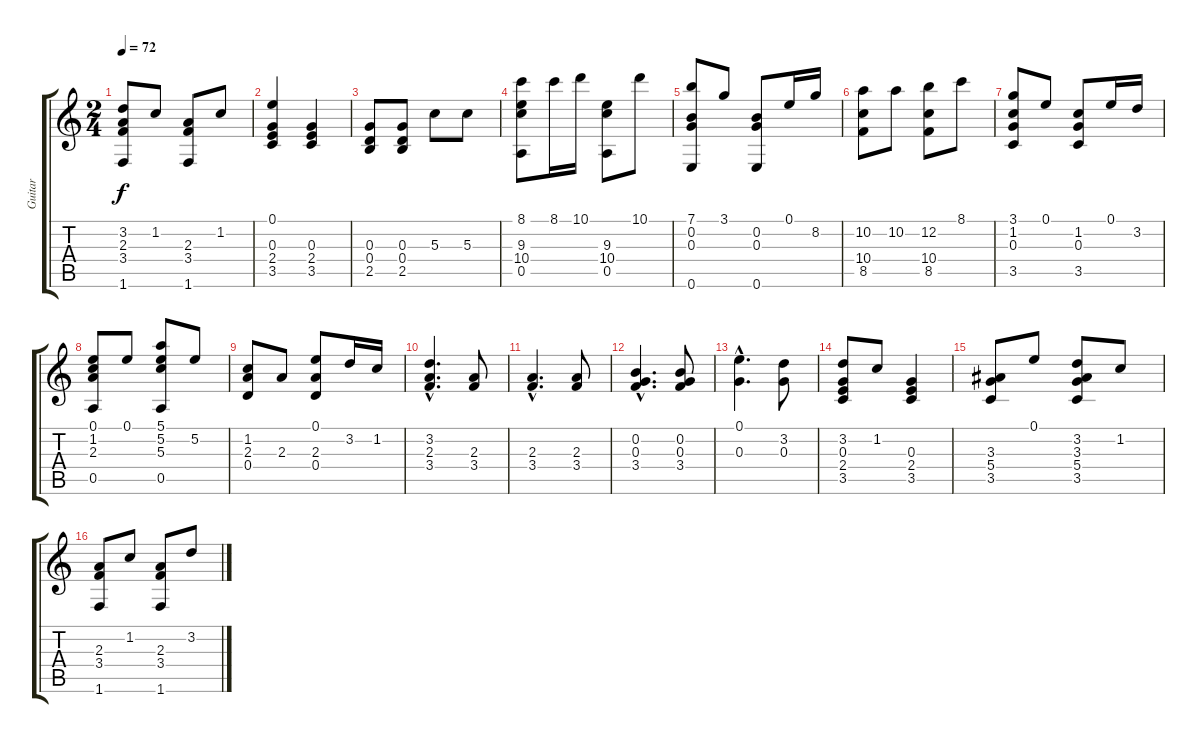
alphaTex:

\track ("Guitar" "Guitar") {instrument acousticguitarnylon}
\staff {score tabs}
\tuning (E4 B3 G3 D3 A2 E2) {hide}
\ts (2 4)
\tempo 72
\clef g2
\ks c
(3.2 2.3 3.4 1.6).8{dy f} 1.2.8 (2.3 3.4 1.6).8 1.2.8 |
(0.1 0.3 2.4 3.5).4 (0.3 2.4 3.5).4 |
(0.3 0.4 2.5).8 (0.3 0.4 2.5).8 5.3.8 5.3.8 |
(8.1 9.3 10.4 0.5).8 8.1.16 10.1.16 (9.3 10.4 0.5).8 10.1.8 |
(7.1 0.2 0.3 0.6).8 3.1.8 (0.2 0.3 0.6).8 0.1.16 8.2.16 |
(10.2 10.4 8.5).8 10.2.8 (12.2 10.4 8.5).8 8.1.8 |
(3.1 1.2 0.3 3.5).8 0.1.8 (1.2 0.3 3.5).8 0.1.16 3.2.16 |
(0.1 1.2 2.3 0.5).8 0.1.8 (5.1 5.2 5.3 0.5).8 5.2.8 |
(1.2 2.3 0.4).8 2.3.8 (0.1 2.3 0.4).8 3.2.16 1.2.16 |
(3.2{hac} 2.3{hac} 3.4{hac}).4{d} (2.3 3.4).8 |
(2.3{hac} 3.4{hac}).4{d} (2.3 3.4).8 |
(0.2{hac} 0.3{hac} 3.4{hac}).4{d} (0.2 0.3 3.4).8 |
(0.1{hac} 0.3{hac}).4{d} (3.2 0.3).8 |
(3.2 0.3 2.4 3.5).8 1.2.8 (0.3 2.4 3.5).4 |
(3.3 5.4 3.5).8 0.1.8 (3.2 3.3 5.4 3.5).8 1.2.8 |
(2.3 3.4 1.6).8 1.2.8 (2.3 3.4 1.6).8 3.2.8
